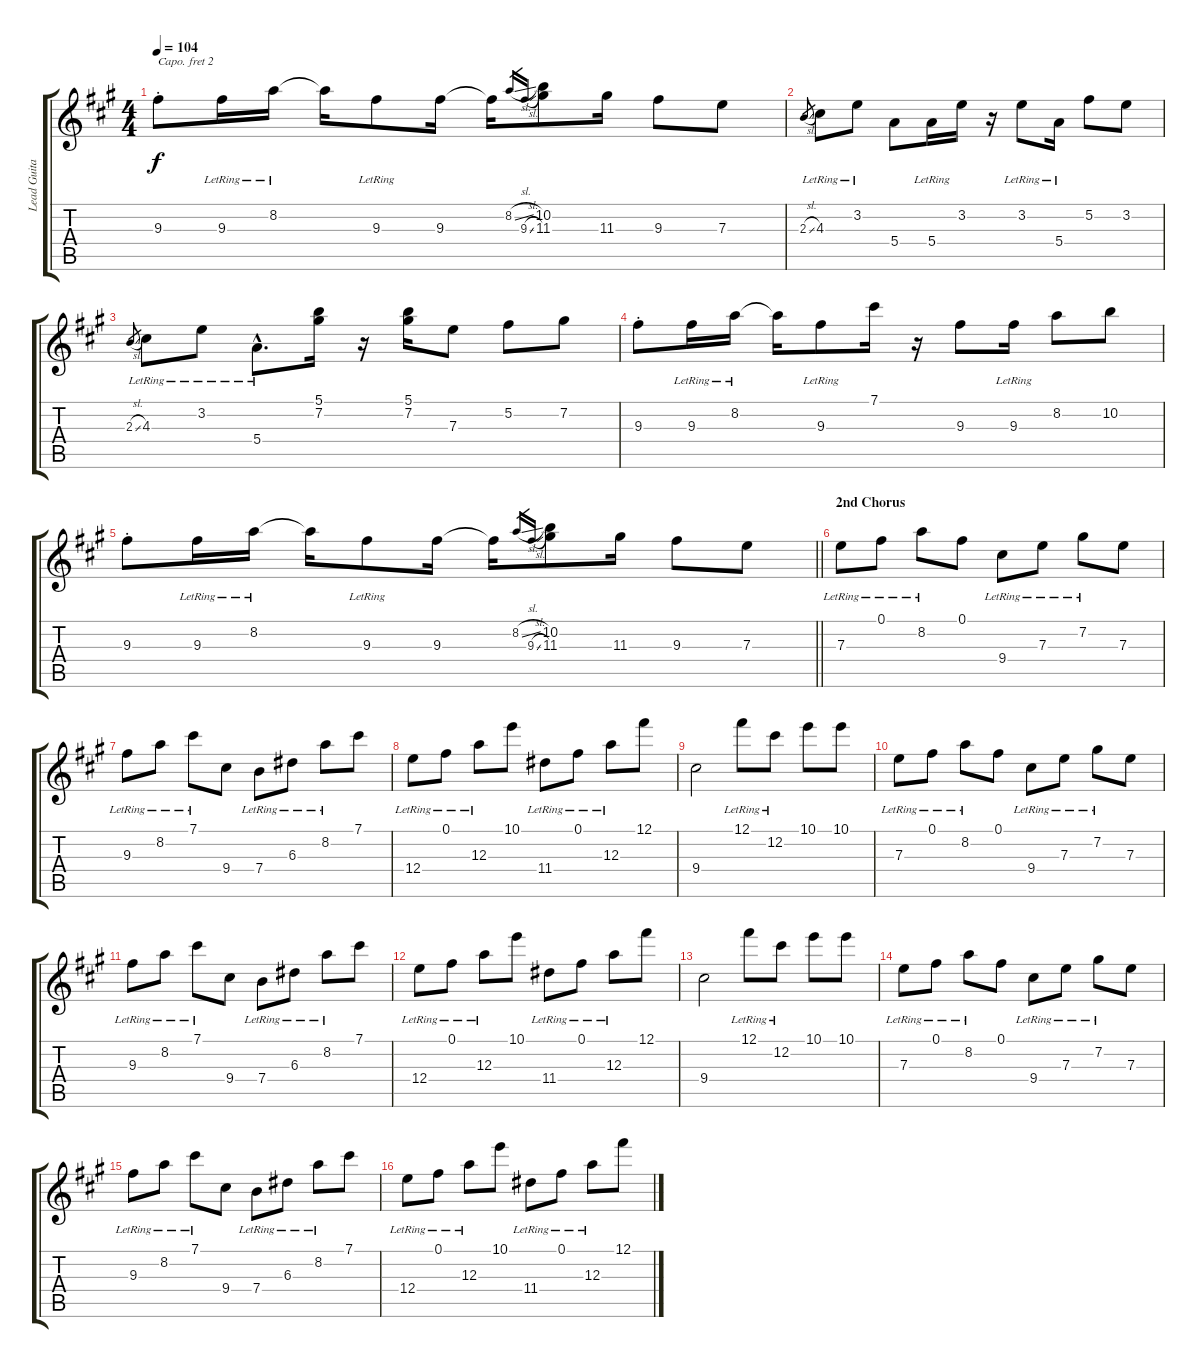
\track ("Lead Guitar 2" "Lead Guita") {instrument electricguitarclean}
\staff {score tabs}
\capo 2
\tuning (E4 B3 G3 D3 A2 E2) {hide}
\ts (4 4)
\tempo 104
\clef g2
\ks a
9.3{st}.8{dy f} 9.3{lr}.16 8.2{lr}.16 8.2{t}.16 9.3{lr}.8 9.3.16 9.3{t}.16 8.2{sl}.16{gr} 9.3{sl}.16{gr} (10.2 11.3).8 11.3.16 9.3.8 7.3.8 |
2.3{sl}.8{gr} 4.3{lr}.8 3.2{lr}.8 5.4.8 5.4{lr}.16 3.2.16 r.16 3.2{lr}.8 5.4{lr}.16 5.2.8 3.2.8 |
2.3{sl}.8{gr} 4.3{lr}.8 3.2{lr}.8 5.4{hac lr}.8{d} (5.1 7.2).16 r.16 (5.1 7.2).16 7.3.8 5.2.8 7.2.8 |
9.3{st}.8 9.3{lr}.16 8.2{lr}.16 8.2{t}.16 9.3{lr}.8 7.1.16 r.16 9.3.8 9.3{lr}.16 8.2.8 10.2.8 |
\barLineRight lightlight
9.3{st}.8 9.3{lr}.16 8.2{lr}.16 8.2{t}.16 9.3{lr}.8 9.3.16 9.3{t}.16 8.2{sl}.16{gr} 9.3{sl}.16{gr} (10.2 11.3).8 11.3.16 9.3.8 7.3.8 |
\section ("" "2nd Chorus")
7.3{lr}.8 0.1{lr}.8 8.2{lr}.8 0.1.8 9.4{lr}.8 7.3{lr}.8 7.2{lr}.8 7.3.8 |
9.3{lr}.8 8.2{lr}.8 7.1{lr}.8 9.4.8 7.4{lr}.8 6.3{lr}.8 8.2{lr}.8 7.1.8 |
12.4{lr}.8 0.1{lr}.8 12.3{lr}.8 10.1.8 11.4{lr}.8 0.1{lr}.8 12.3{lr}.8 12.1.8 |
9.4.2 12.1{lr}.8 12.2{lr}.8 10.1.8 10.1.8 |
7.3{lr}.8 0.1{lr}.8 8.2{lr}.8 0.1.8 9.4{lr}.8 7.3{lr}.8 7.2{lr}.8 7.3.8 |
9.3{lr}.8 8.2{lr}.8 7.1{lr}.8 9.4.8 7.4{lr}.8 6.3{lr}.8 8.2{lr}.8 7.1.8 |
12.4{lr}.8 0.1{lr}.8 12.3{lr}.8 10.1.8 11.4{lr}.8 0.1{lr}.8 12.3{lr}.8 12.1.8 |
9.4.2 12.1{lr}.8 12.2{lr}.8 10.1.8 10.1.8 |
7.3{lr}.8 0.1{lr}.8 8.2{lr}.8 0.1.8 9.4{lr}.8 7.3{lr}.8 7.2{lr}.8 7.3.8 |
9.3{lr}.8 8.2{lr}.8 7.1{lr}.8 9.4.8 7.4{lr}.8 6.3{lr}.8 8.2{lr}.8 7.1.8 |
12.4{lr}.8 0.1{lr}.8 12.3{lr}.8 10.1.8 11.4{lr}.8 0.1{lr}.8 12.3{lr}.8 12.1.8
